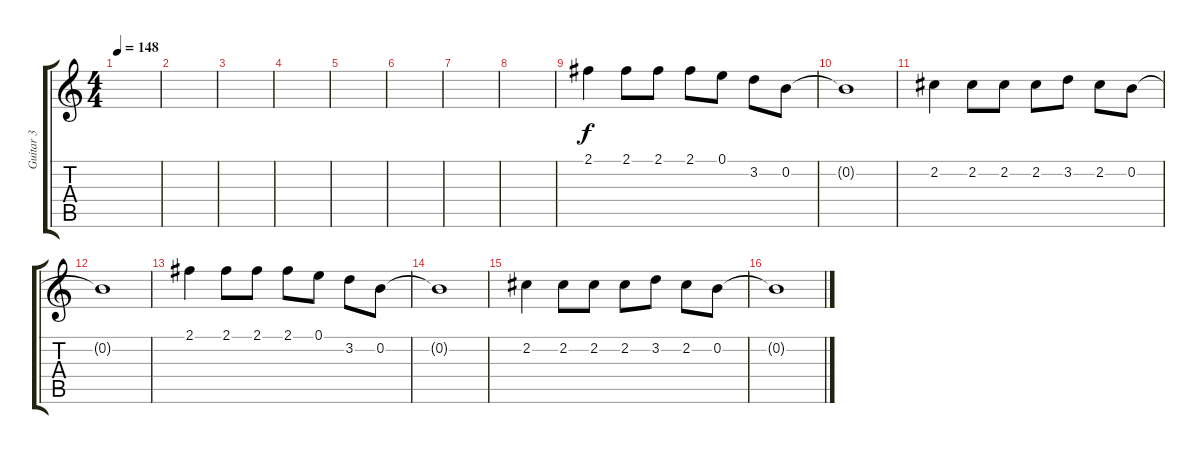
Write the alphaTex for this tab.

\track ("Guitar 3" "Guitar 3") {instrument electricguitarclean}
\staff {score tabs}
\tuning (E4 B3 G3 D3 A2 E2) {hide}
\ts (4 4)
\tempo 148
\clef g2
\ks c
|
|
|
|
|
|
|
|
2.1.4 2.1.8 2.1.8 2.1.8 0.1.8 3.2.8 0.2.8 |
0.2{t}.1 |
2.2.4 2.2.8 2.2.8 2.2.8 3.2.8 2.2.8 0.2.8 |
0.2{t}.1 |
2.1.4 2.1.8 2.1.8 2.1.8 0.1.8 3.2.8 0.2.8 |
0.2{t}.1 |
2.2.4 2.2.8 2.2.8 2.2.8 3.2.8 2.2.8 0.2.8 |
0.2{t}.1
